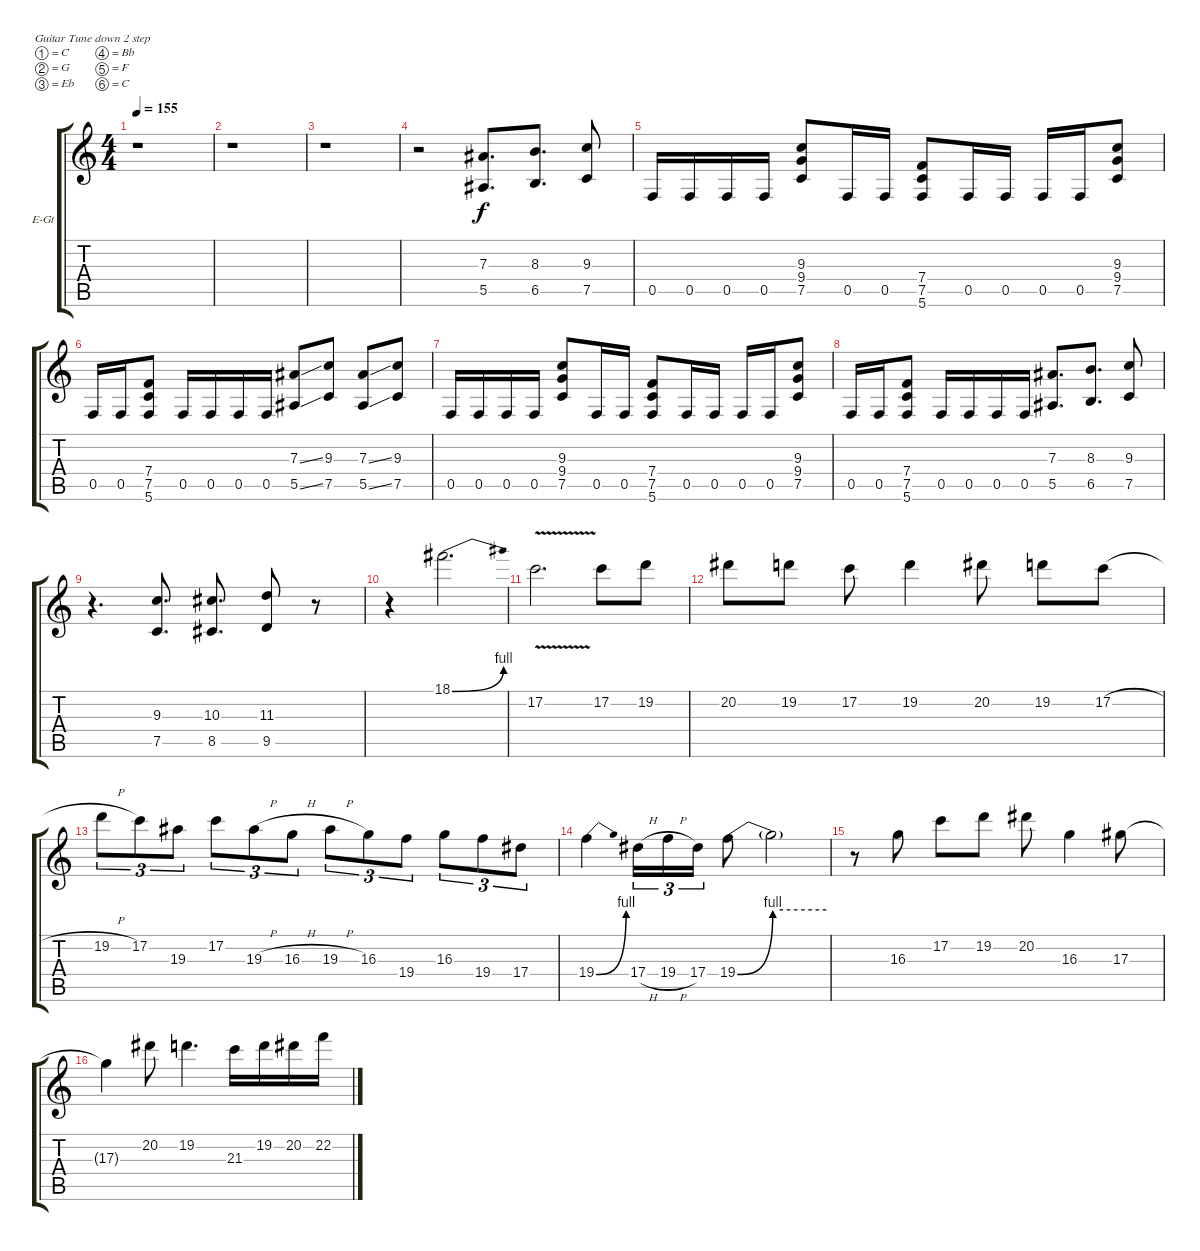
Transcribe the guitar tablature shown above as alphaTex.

\defaultSystemsLayout 4
\bracketExtendMode groupsimilarinstruments
\firstSystemTrackNameOrientation horizontal
\otherSystemsTrackNameOrientation horizontal
\track ("Christopher Amott" "E-Gt") {instrument overdrivenguitar}
\staff {score tabs}
\tuning (C4 G3 Eb3 Bb2 F2 C2)
\ts (4 4)
\tempo 155
\clef g2
\scale
0.333333
\ks c
r.1{dy f} |
\scale
0.333333 r.1 |
\scale
0.333333 r.1 |
\scale
0.333333 r.2 (7.3 5.5).8{d} (8.3 6.5).8{d} (9.3 7.5).8 |
\scale
0.333333 0.5.16 0.5.16 0.5.16 0.5.16 (9.3 9.4 7.5).8 0.5.16 0.5.16 (7.4 7.5 5.6).8 0.5.16 0.5.16 0.5.16 0.5.16 (9.3 9.4 7.5).8 |
\scale
0.333333 0.5.16 0.5.16 (7.4 7.5 5.6).8 0.5.16 0.5.16 0.5.16 0.5.16 (7.3{ss} 5.5{ss}).8 (9.3 7.5).8 (7.3{ss} 5.5{ss}).8 (9.3 7.5).8 |
\scale
0.333333 0.5.16 0.5.16 0.5.16 0.5.16 (9.3 9.4 7.5).8 0.5.16 0.5.16 (7.4 7.5 5.6).8 0.5.16 0.5.16 0.5.16 0.5.16 (9.3 9.4 7.5).8 |
\scale
0.333333 0.5.16 0.5.16 (7.4 7.5 5.6).8 0.5.16 0.5.16 0.5.16 0.5.16 (7.3 5.5).8{d} (8.3 6.5).8{d} (9.3 7.5).8 |
\scale
0.333333 r.4{d} (9.3 7.5).8{d} (10.3 8.5).8{d} (11.3 9.5).8 r.8 |
\scale
0.333333 r.4 18.1{be (bend 0 0 60 4)}.2{d} |
\scale
0.333333 17.2{v}.2{d} 17.2.8 19.2.8 |
\scale
0.333333 20.2.8 19.2.8 17.2.8 19.2.4 20.2.8 19.2.8 17.2{h}.8 |
\scale
0.333333 19.2{h}.8{tu (3 2)} 17.2.8{tu (3 2)} 19.3.8{tu (3 2)} 17.2.8{tu (3 2)} 19.3{h}.8{tu (3 2)} 16.3{h}.8{tu (3 2)} 19.3{h}.8{tu (3 2)} 16.3.8{tu (3 2)} 19.4.8{tu (3 2)} 16.3.8{tu (3 2)} 19.4.8{tu (3 2)} 17.4.8{tu (3 2)} |
\scale
0.333333 19.4{be (bend 0 0 60 4)}.4 17.4{h}.16{tu (3 2)} 19.4{h}.16{tu (3 2)} 17.4.16{tu (3 2)} 19.4{be (bend 0 0 60 4)}.8 19.4{be (hold 0 4 60 4) t}.2 |
\scale
0.333333 r.8 16.3.8 17.2.8 19.2.8 20.2.8 16.3.4 17.3.8 |
\scale
0.333333 17.3{t}.4 20.2.8 19.2.4{d} 21.3.16 19.2.16 20.2.16 22.2.16
